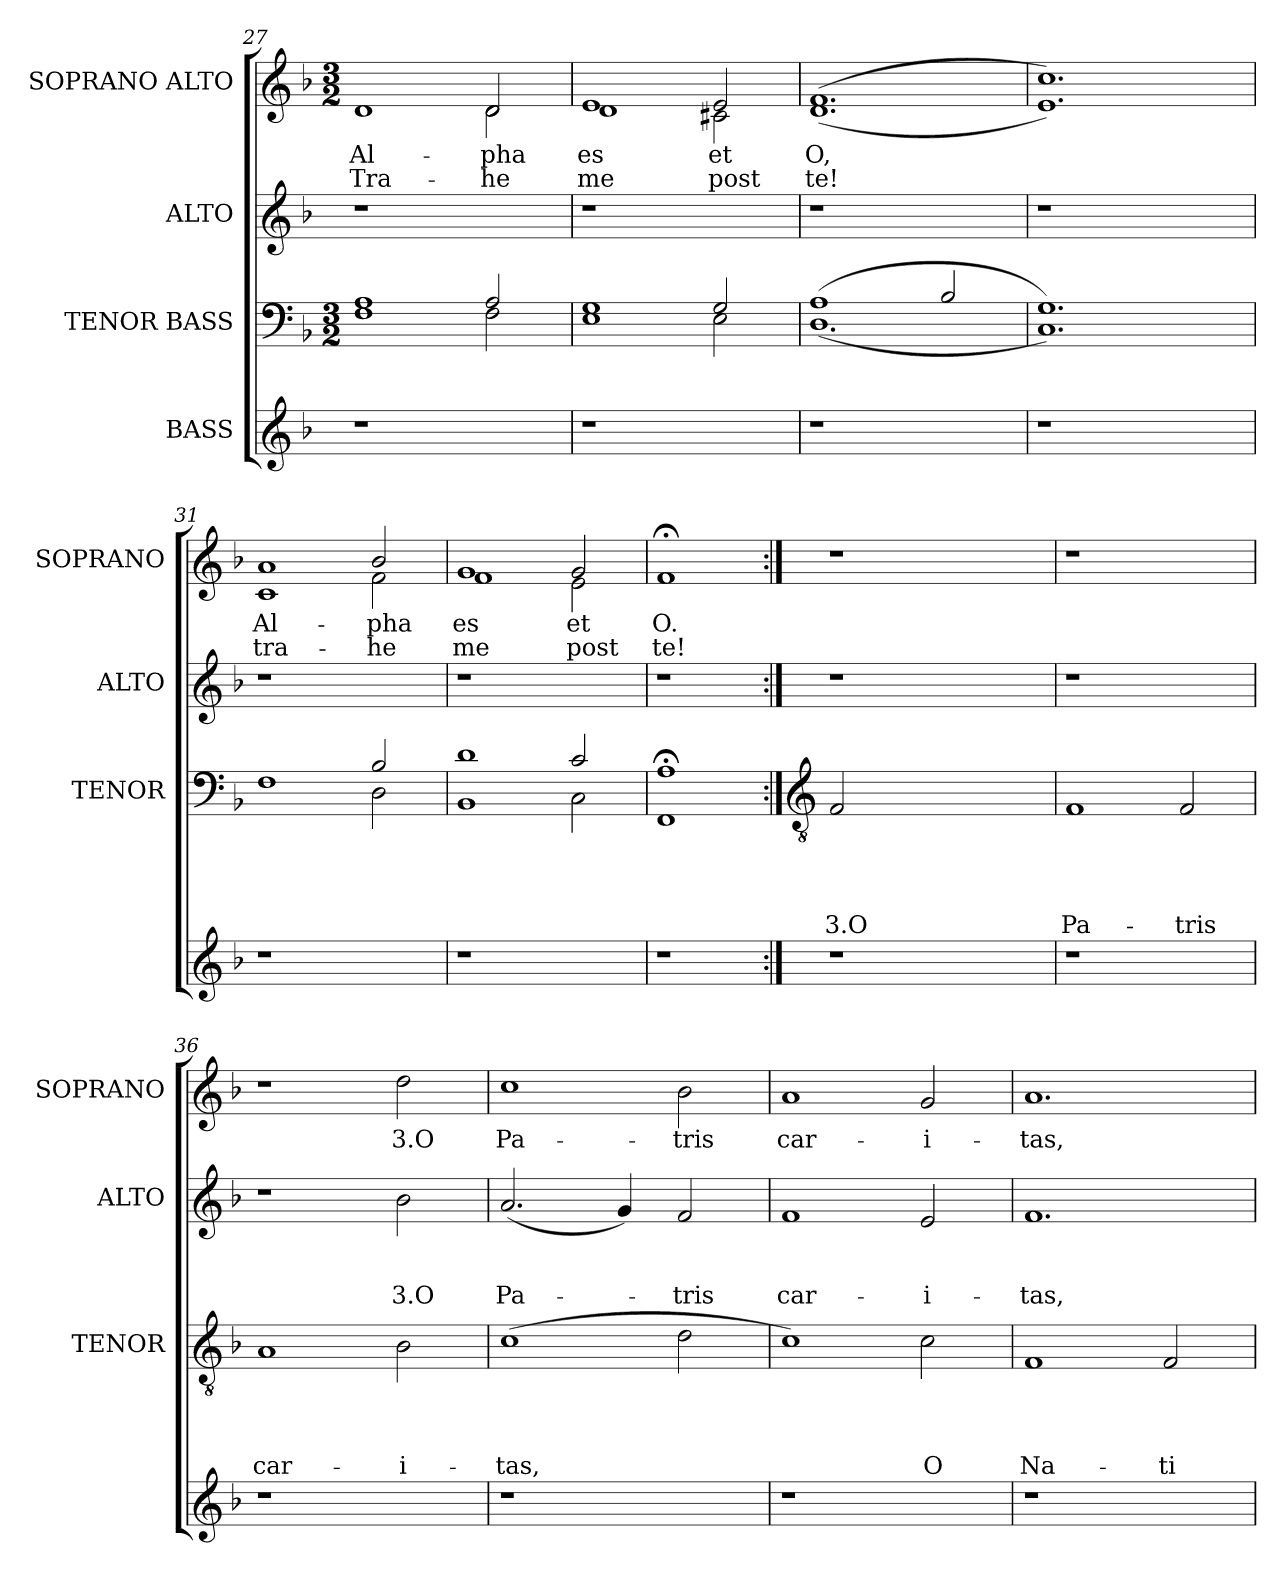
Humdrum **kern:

**kern	**kern	**text	**text	**text	**text	**kern	**text	**text	**text	**kern	**text	**text
*part4	*part3	*part3	*part3	*part3	*part3	*part2	*part2	*part2	*part2	*part1	*part1	*part1
*staff4	*staff3	*staff3	*staff3	*staff3	*staff3	*staff2	*staff2	*staff2	*staff2	*staff1	*staff1	*staff1
*I"BASS	*I"TENOR BASS	*	*	*	*	*I"ALTO	*	*	*	*I"SOPRANO ALTO	*	*
*	*I'TENOR	*	*	*	*	*I'ALTO	*	*	*	*I'SOPRANO	*	*
*clefG2	*clefF4	*	*	*	*	*clefG2	*	*	*	*clefG2	*	*
*k[b-]	*k[b-]	*	*	*	*	*k[b-]	*	*	*	*k[b-]	*	*
*F:	*F:	*	*	*	*	*F:	*	*	*	*F:	*	*
*	*M3/2	*	*	*	*	*	*	*	*	*M3/2	*	*
=27	=27	=27	=27	=27	=27	=27	=27	=27	=27	=27	=27	=27
*	*^	*	*	*	*	*	*	*	*	*	*	*
!	!	!	!	!	!	!	!	!	!	!	!	!LO:LY:b	!LO:LY:b
*	*	*	*	*	*	*	*	*	*	*	*^	*	*
1r	1A	1F	.	.	.	.	1r	.	.	.	1d	1ryy	Al-	Tra-
!	!	!	!	!	!	!	!	!	!	!	!	!	!LO:LY:b	!LO:LY:b
2ryy	2A/	2F\	.	.	.	.	2ryy	.	.	.	2d/	2d\	-pha	-he
=28	=28	=28	=28	=28	=28	=28	=28	=28	=28	=28	=28	=28	=28	=28
!	!	!	!	!	!	!	!	!	!	!	!	!	!LO:LY:b	!LO:LY:b
1r	1G	1E	.	.	.	.	1r	.	.	.	1e	1d	es	me
!	!	!	!	!	!	!	!	!	!	!	!	!	!LO:LY:b	!LO:LY:b
2ryy	2G/	2E\	.	.	.	.	2ryy	.	.	.	2e/	2c#X\	et	post
!!LO:LB:g=z
=29	=29	=29	=29	=29	=29	=29	=29	=29	=29	=29	=29	=29	=29	=29
!	!	!	!	!	!	!	!	!	!	!	!	!	!LO:LY:b	!LO:LY:b
*	*	*	*	*	*	*	*	*	*	*	*v	*v	*	*
1r	(>1A	(<1.D	.	.	.	.	1r	.	.	.	(>(<1.d 1.f	O,	te!
2ryy	2B-/	.	.	.	.	.	2ryy	.	.	.	.	.	.
*	*v	*v	*	*	*	*	*	*	*	*	*	*	*
=30	=30	=30	=30	=30	=30	=30	=30	=30	=30	=30	=30	=30
1r	1.C 1.G))	.	.	.	.	1r	.	.	.	1.e 1.cc))	.	.
2ryy	.	.	.	.	.	2ryy	.	.	.	.	.	.
=31	=31	=31	=31	=31	=31	=31	=31	=31	=31	=31	=31	=31
*	*^	*	*	*	*	*	*	*	*	*	*	*
!	!	!	!	!	!	!	!	!	!	!	!	!LO:LY:b	!LO:LY:b
*	*	*	*	*	*	*	*	*	*	*	*^	*	*
1r	1F	1ryy	.	.	.	.	1r	.	.	.	1a	1c	Al-	tra-
!	!	!	!	!	!	!	!	!	!	!	!	!	!LO:LY:b	!LO:LY:b
2ryy	2B-/	2D\	.	.	.	.	2ryy	.	.	.	2b-/	2f\	-pha	-he
=32	=32	=32	=32	=32	=32	=32	=32	=32	=32	=32	=32	=32	=32	=32
!	!	!	!	!	!	!	!	!	!	!	!	!	!LO:LY:b	!LO:LY:b
1r	1d	1BB-	.	.	.	.	1r	.	.	.	1g	1f	es	me
!	!	!	!	!	!	!	!	!	!	!	!	!	!LO:LY:b	!LO:LY:b
2ryy	2c/	2C\	.	.	.	.	2ryy	.	.	.	2g/	2e\	et	post
=33	=33	=33	=33	=33	=33	=33	=33	=33	=33	=33	=33	=33	=33	=33
!	!	!	!	!	!	!	!	!	!	!	!	!	!LO:LY:b	!LO:LY:b
*	*v	*v	*	*	*	*	*	*	*	*	*v	*v	*	*
1r	1FF; 1A;	.	.	.	.	1r	.	.	.	1f;	O.	te!
!!LO:PB:g=z
=34:|!	=34:|!	=34:|!	=34:|!	=34:|!	=34:|!	=34:|!	=34:|!	=34:|!	=34:|!	=34:|!	=34:|!	=34:|!
*	*clefGv2	*	*	*	*	*	*	*	*	*	*	*
!	!	!	!	!	!LO:LY:b:rj	!LO:N:vis=1	!	!	!	!LO:N:vis=1	!	!
1r	2F/	.	.	.	3.O	1r	.	.	.	1.r	.	.
.	1ryy	.	.	.	.	.	.	.	.	.	.	.
2ryy	.	.	.	.	.	2ryy	.	.	.	.	.	.
=35	=35	=35	=35	=35	=35	=35	=35	=35	=35	=35	=35	=35
!	!	!	!	!	!LO:LY:b	!LO:N:vis=1	!	!	!	!LO:N:vis=1	!	!
1r	1F	.	.	.	Pa-	1r	.	.	.	1.r	.	.
!	!	!	!	!	!LO:LY:b	!	!	!	!	!	!	!
2ryy	2F/	.	.	.	-tris	2ryy	.	.	.	.	.	.
=36	=36	=36	=36	=36	=36	=36	=36	=36	=36	=36	=36	=36
!	!	!	!	!	!LO:LY:b	!	!	!	!	!	!	!
1r	1A	.	.	.	car-	1r	.	.	.	1r	.	.
!	!	!	!	!	!LO:LY:b	!	!	!	!LO:LY:b:rj	!	!LO:LY:b:rj	!
2ryy	2B-\	.	.	.	-i-	2b-\	.	.	3.O	2dd\	3.O	.
=37	=37	=37	=37	=37	=37	=37	=37	=37	=37	=37	=37	=37
!	!	!	!	!	!LO:LY:b	!	!	!	!LO:LY:b	!	!LO:LY:b	!
1r	(>1c	.	.	.	-tas,	(<2.a/	.	.	Pa-	1cc	Pa-	.
.	.	.	.	.	.	4g/)	.	.	.	.	.	.
!	!	!	!	!	!	!	!	!	!LO:LY:b	!	!LO:LY:b	!
2ryy	2d\	.	.	.	.	2f/	.	.	-tris	2b-\	-tris	.
=38	=38	=38	=38	=38	=38	=38	=38	=38	=38	=38	=38	=38
!	!	!	!	!	!	!	!	!	!LO:LY:b	!	!LO:LY:b	!
1r	1c)	.	.	.	.	1f	.	.	car-	1a	car-	.
!	!	!	!	!	!LO:LY:b	!	!	!	!LO:LY:b	!	!LO:LY:b	!
2ryy	2c\	.	.	.	O	2e/	.	.	-i-	2g/	-i-	.
=39	=39	=39	=39	=39	=39	=39	=39	=39	=39	=39	=39	=39
!	!	!	!	!	!LO:LY:b	!	!	!	!LO:LY:b	!	!LO:LY:b	!
1r	1F	.	.	.	Na-	1.f	.	.	-tas,	1.a	-tas,	.
!	!	!	!	!	!LO:LY:b	!	!	!	!	!	!	!
2ryy	2F/	.	.	.	-ti	.	.	.	.	.	.	.
=	=	=	=	=	=	=	=	=	=	=	=	=
*-	*-	*-	*-	*-	*-	*-	*-	*-	*-	*-	*-	*-
